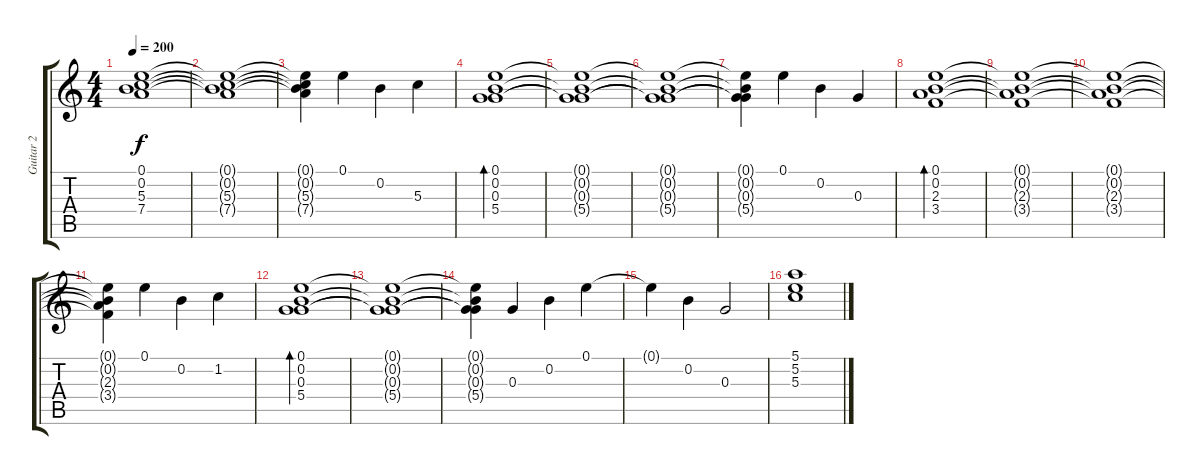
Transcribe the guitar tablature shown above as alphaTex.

\track ("Guitar 2" "Guitar 2") {instrument overdrivenguitar}
\staff {score tabs}
\tuning (E4 B3 G3 D3 A2 E2) {hide}
\ts (4 4)
\tempo 200
\clef g2
\ks c
(0.1{t} 0.2{t} 5.3{t} 7.4{t}).1{dy f} |
(0.1{t} 0.2{t} 5.3{t} 7.4{t}).1 |
(0.1{t} 0.2{t} 5.3{t} 7.4{t}).4 0.1.4 0.2.4 5.3.4 |
(0.1 0.2 0.3 5.4).1{bd 480} |
(0.1{t} 0.2{t} 0.3{t} 5.4{t}).1 |
(0.1{t} 0.2{t} 0.3{t} 5.4{t}).1 |
(0.1{t} 0.2{t} 0.3{t} 5.4{t}).4 0.1.4 0.2.4 0.3.4 |
(0.1 0.2 2.3 3.4).1{bd 480} |
(0.1{t} 0.2{t} 2.3{t} 3.4{t}).1 |
(0.1{t} 0.2{t} 2.3{t} 3.4{t}).1 |
(0.1{t} 0.2{t} 2.3{t} 3.4{t}).4 0.1.4 0.2.4 1.2.4 |
(0.1 0.2 0.3 5.4).1{bd 480} |
(0.1{t} 0.2{t} 0.3{t} 5.4{t}).1 |
(0.1{t} 0.2{t} 0.3{t} 5.4{t}).4 0.3.4 0.2.4 0.1.4 |
0.1{t}.4 0.2.4 0.3.2 |
(5.1 5.2 5.3).1{instrument overdrivenguitar}
